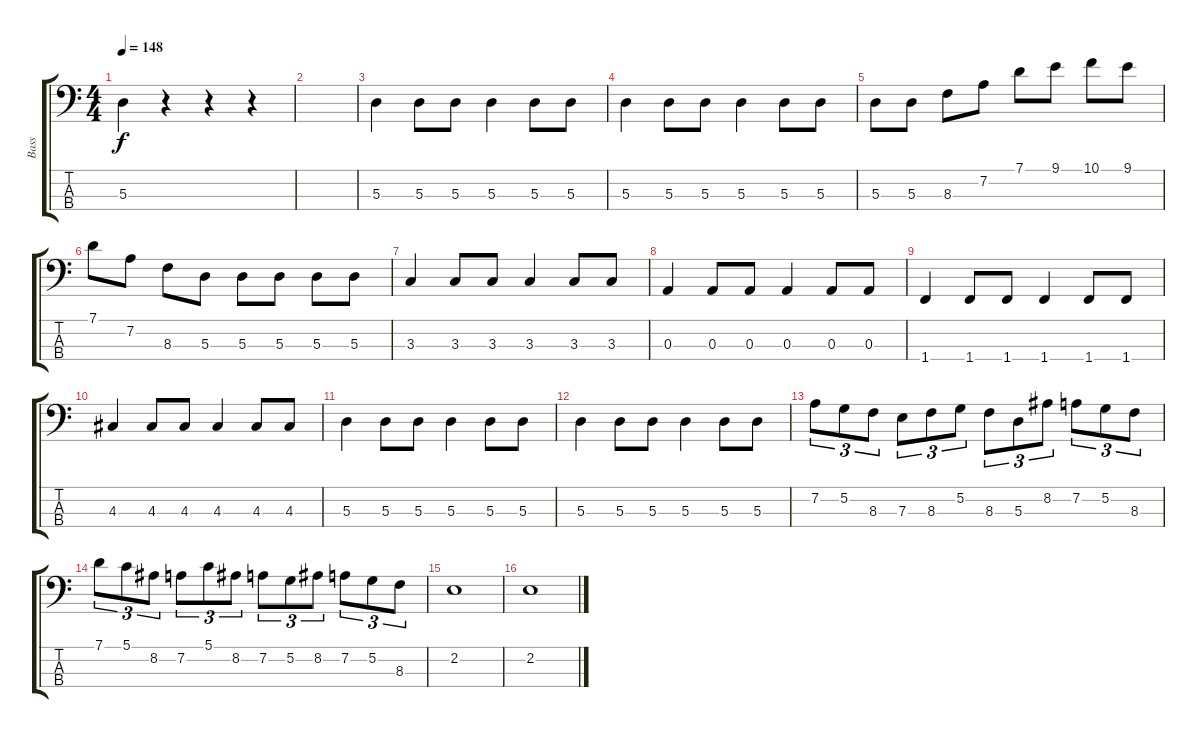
\track ("Bass" "Bass") {instrument electricbasspick}
\staff {score tabs}
\tuning (G2 D2 A1 E1) {hide}
\ts (4 4)
\tempo 148
\clef f4
\ks c
5.3.4{dy f} r.4 r.4 r.4 |
|
5.3.4 5.3.8 5.3.8 5.3.4 5.3.8 5.3.8 |
5.3.4 5.3.8 5.3.8 5.3.4 5.3.8 5.3.8 |
5.3.8 5.3.8 8.3.8 7.2.8 7.1.8 9.1.8 10.1.8 9.1.8 |
7.1.8 7.2.8 8.3.8 5.3.8 5.3.8 5.3.8 5.3.8 5.3.8 |
3.3.4 3.3.8 3.3.8 3.3.4 3.3.8 3.3.8 |
0.3.4 0.3.8 0.3.8 0.3.4 0.3.8 0.3.8 |
1.4.4 1.4.8 1.4.8 1.4.4 1.4.8 1.4.8 |
4.3.4 4.3.8 4.3.8 4.3.4 4.3.8 4.3.8 |
5.3.4 5.3.8 5.3.8 5.3.4 5.3.8 5.3.8 |
5.3.4 5.3.8 5.3.8 5.3.4 5.3.8 5.3.8 |
7.2.8{tu (3 2)} 5.2.8{tu (3 2)} 8.3.8{tu (3 2)} 7.3.8{tu (3 2)} 8.3.8{tu (3 2)} 5.2.8{tu (3 2)} 8.3.8{tu (3 2)} 5.3.8{tu (3 2)} 8.2.8{tu (3 2)} 7.2.8{tu (3 2)} 5.2.8{tu (3 2)} 8.3.8{tu (3 2)} |
7.1.8{tu (3 2)} 5.1.8{tu (3 2)} 8.2.8{tu (3 2)} 7.2.8{tu (3 2)} 5.1.8{tu (3 2)} 8.2.8{tu (3 2)} 7.2.8{tu (3 2)} 5.2.8{tu (3 2)} 8.2.8{tu (3 2)} 7.2.8{tu (3 2)} 5.2.8{tu (3 2)} 8.3.8{tu (3 2)} |
2.2.1 |
2.2.1
